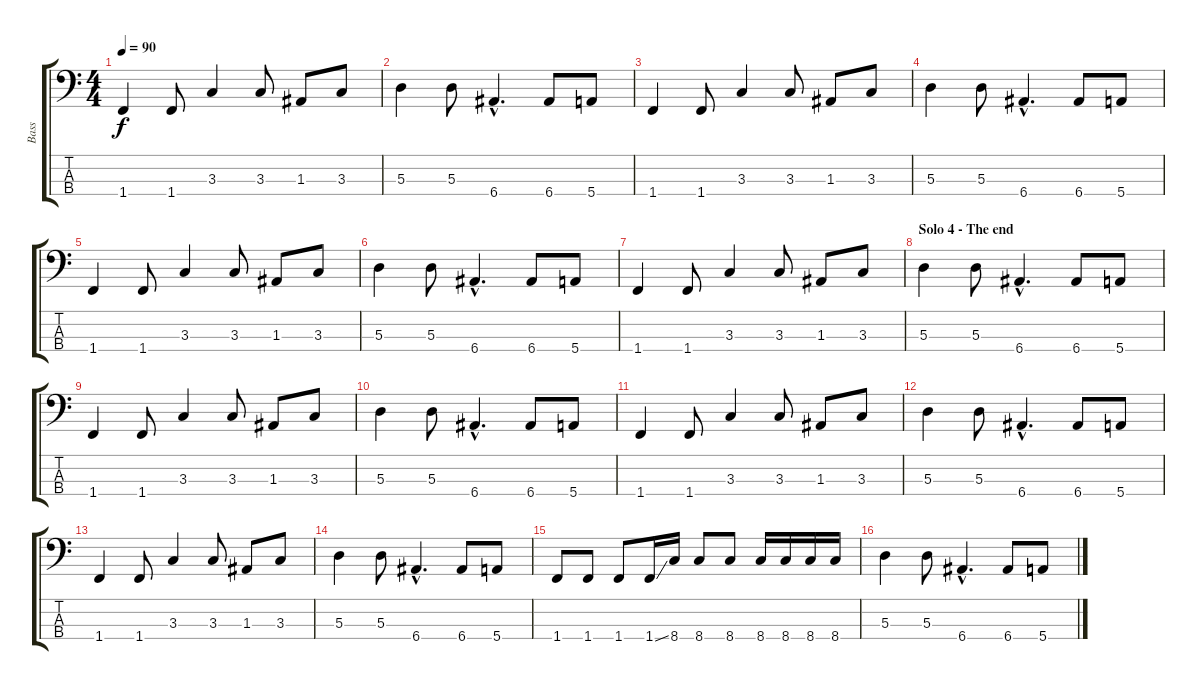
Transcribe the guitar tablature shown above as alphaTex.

\track ("Bass" "Bass") {instrument electricbassfinger}
\staff {score tabs}
\tuning (G2 D2 A1 E1) {hide}
\ts (4 4)
\tempo 90
\clef f4
\ks c
1.4.4{dy f} 1.4.8 3.3.4 3.3.8 1.3.8 3.3.8 |
5.3.4 5.3.8 6.4{hac}.4{d} 6.4.8 5.4.8 |
1.4.4 1.4.8 3.3.4 3.3.8 1.3.8 3.3.8 |
5.3.4 5.3.8 6.4{hac}.4{d} 6.4.8 5.4.8 |
1.4.4 1.4.8 3.3.4 3.3.8 1.3.8 3.3.8 |
5.3.4 5.3.8 6.4{hac}.4{d} 6.4.8 5.4.8 |
1.4.4 1.4.8 3.3.4 3.3.8 1.3.8 3.3.8 |
\section ("" "Solo 4 - The end")
5.3.4 5.3.8 6.4{hac}.4{d} 6.4.8 5.4.8 |
1.4.4 1.4.8 3.3.4 3.3.8 1.3.8 3.3.8 |
5.3.4 5.3.8 6.4{hac}.4{d} 6.4.8 5.4.8 |
1.4.4 1.4.8 3.3.4 3.3.8 1.3.8 3.3.8 |
5.3.4 5.3.8 6.4{hac}.4{d} 6.4.8 5.4.8 |
1.4.4 1.4.8 3.3.4 3.3.8 1.3.8 3.3.8 |
5.3.4 5.3.8 6.4{hac}.4{d} 6.4.8 5.4.8 |
1.4.8 1.4.8 1.4.8 1.4{ss}.16 8.4.16 8.4.8 8.4.8 8.4.16 8.4.16 8.4.16 8.4.16 |
5.3.4{volume 7} 5.3.8 6.4{hac}.4{d} 6.4.8 5.4.8
